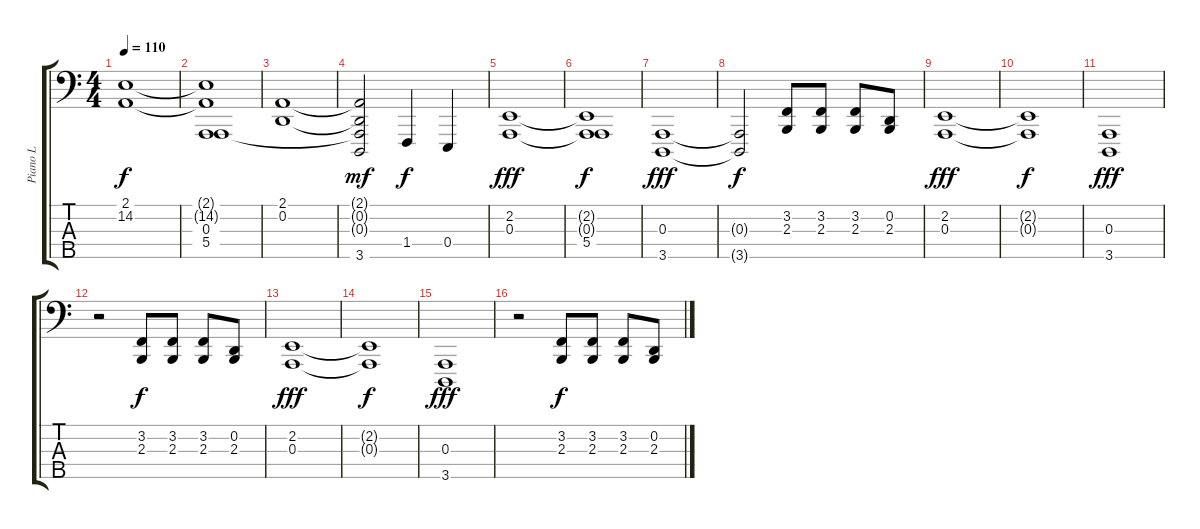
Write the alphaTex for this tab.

\track ("Piano L" "Piano L") {instrument acousticgrandpiano}
\staff {score tabs}
\tuning (G2 D2 A1 E1 B0) {hide}
\ts (4 4)
\tempo 110
\clef f4
\ks c
(2.1 14.2).1{dy f instrument acousticgrandpiano} |
(2.1{t} 14.2{t} 0.3 5.4).1 |
(2.1 0.2).1 |
(2.1{t} 0.2{t} 0.3{t} 3.5).2{dy mf} 1.4.4{dy f} 0.4.4 |
(2.2 0.3).1{dy fff} |
(2.2{t} 0.3{t} 5.4).1{dy f} |
(0.3 3.5).1{dy fff} |
(0.3{t} 3.5{t}).2{dy f} (3.2 2.3).8 (3.2 2.3).8 (3.2 2.3).8 (0.2 2.3).8 |
(2.2 0.3).1{dy fff} |
(2.2{t} 0.3{t}).1{dy f} |
(0.3 3.5).1{dy fff} |
r.2 (3.2 2.3).8{dy f} (3.2 2.3).8 (3.2 2.3).8 (0.2 2.3).8 |
(2.2 0.3).1{dy fff} |
(2.2{t} 0.3{t}).1{dy f} |
(0.3 3.5).1{dy fff} |
r.2 (3.2 2.3).8{dy f} (3.2 2.3).8 (3.2 2.3).8 (0.2 2.3).8
